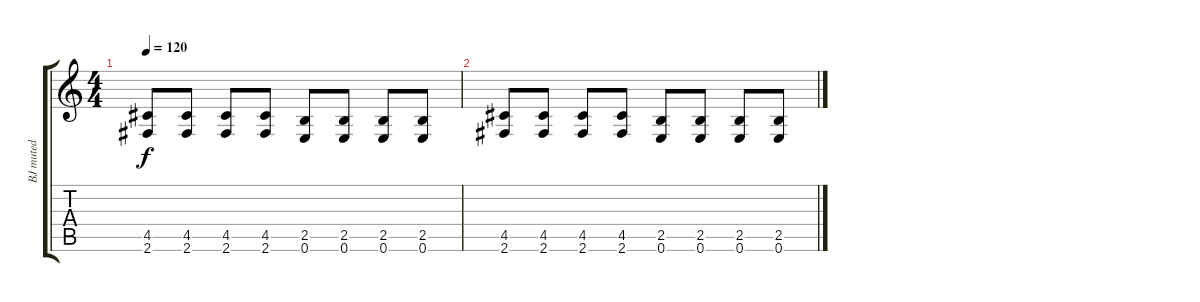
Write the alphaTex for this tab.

\track ("BJ muted" "BJ muted") {instrument electricguitarmuted}
\staff {score tabs}
\tuning (E4 B3 G3 D3 A2 E2) {hide}
\ts (4 4)
\tempo 120
\clef g2
\ks c
(4.5 2.6).8{dy f} (4.5 2.6).8 (4.5 2.6).8 (4.5 2.6).8 (2.5 0.6).8 (2.5 0.6).8 (2.5 0.6).8 (2.5 0.6).8 |
(4.5 2.6).8 (4.5 2.6).8 (4.5 2.6).8 (4.5 2.6).8 (2.5 0.6).8 (2.5 0.6).8 (2.5 0.6).8 (2.5 0.6).8
